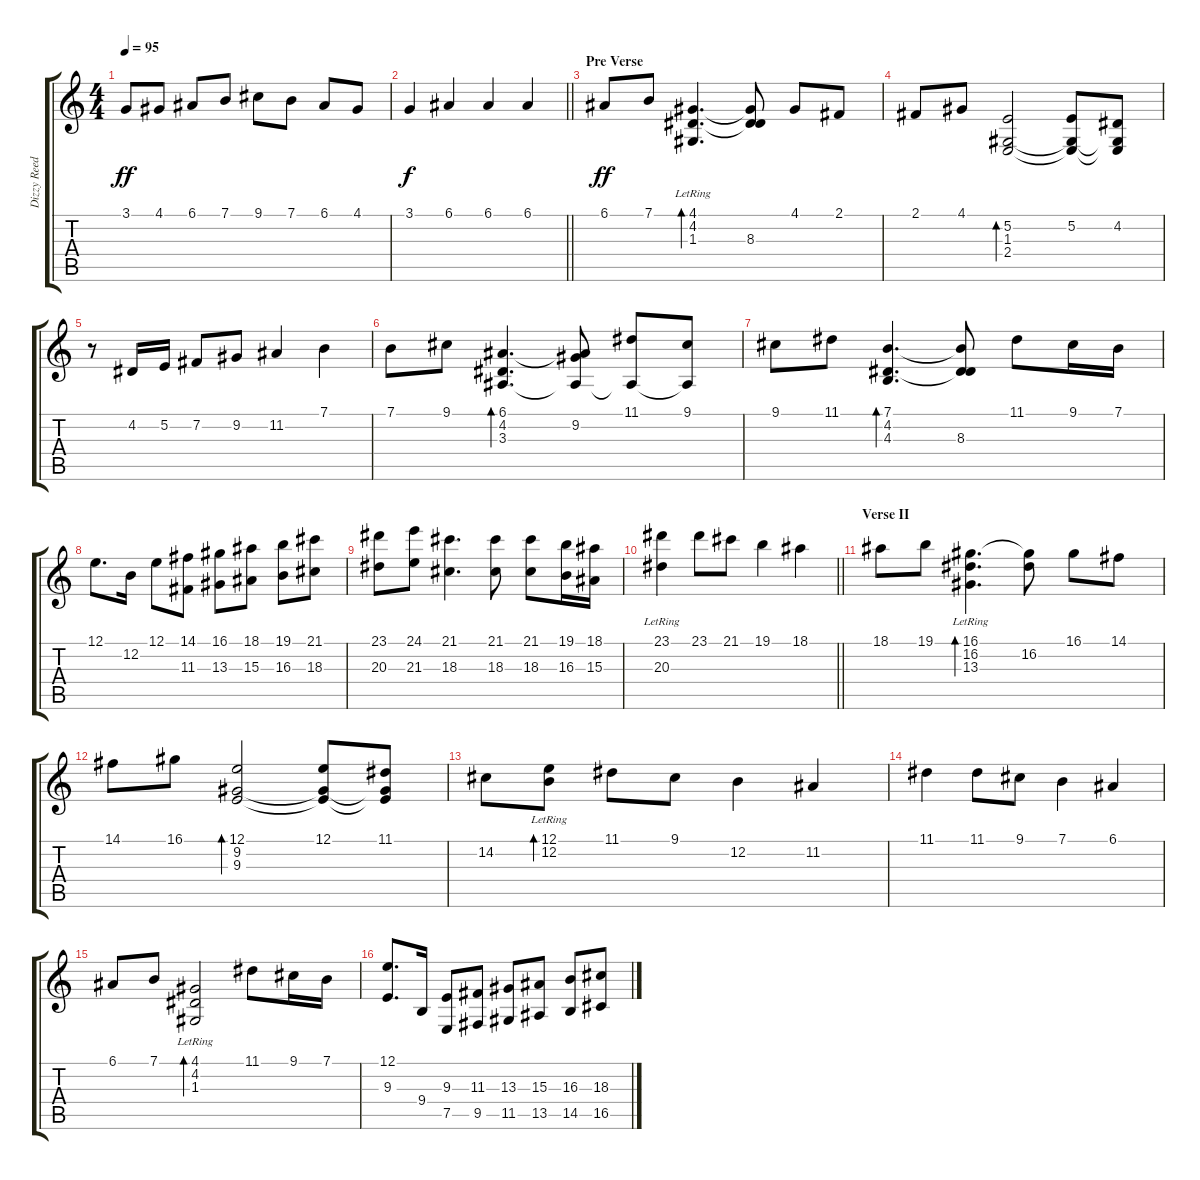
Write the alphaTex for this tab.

\track ("Dizzy Reed - Piano R'" "Dizzy Reed") {instrument acousticgrandpiano}
\staff {score tabs}
\tuning (E4 B3 G3 D3 A2 E2) {hide}
\ts (4 4)
\tempo 95
\clef g2
\ks c
3.1.8{dy ff} 4.1.8 6.1.8 7.1.8 9.1.8 7.1.8 6.1.8 4.1.8 |
\barLineRight lightlight
3.1.4{dy f} 6.1.4 6.1.4 6.1.4 |
\section ("" "Pre Verse")
6.1.8{dy ff} 7.1.8 (4.1 4.2{lr} 1.3).4{d bd 120} (4.1{t} 4.2{t} 8.3).8 4.1.8 2.1.8 |
2.1.8 4.1.8 (5.2 1.3 2.4).2{bd 120} (5.2 1.3{t} 2.4{t}).8 (4.2 1.3{t} 2.4{t}).8 |
r.8 4.2.16 5.2.16 7.2.8 9.2.8 11.2.4 7.1.4 |
7.1.8 9.1.8 (6.1 4.2 3.3).4{d bd 120} (6.1{t} 9.2 3.3{t}).8 (11.1 3.3{t}).8 (9.1 3.3{t}).8 |
9.1.8 11.1.8 (7.1 4.2 4.3).4{d bd 120} (7.1{t} 4.2{t} 8.3).8 11.1.8 9.1.16 7.1.16 |
12.1.8{d} 12.2.16 12.1.8 (14.1 11.3).8 (16.1 13.3).8 (18.1 15.3).8 (19.1 16.3).8 (21.1 18.3).8 |
(23.1 20.3).8 (24.1 21.3).8 (21.1 18.3).4{d} (21.1 18.3).8 (21.1 18.3).8 (19.1 16.3).16 (18.1 15.3).16 |
\barLineRight lightlight
(23.1 20.3{lr}).4 23.1.8 21.1.8 19.1.4 18.1.4 |
\section ("" "Verse II")
18.1.8 19.1.8 (16.1 16.2{lr} 13.3).4{d bd 120} (16.1{t} 16.2).8 16.1.8 14.1.8 |
14.1.8 16.1.8 (12.1 9.2 9.3).2{bd 120} (12.1 9.2{t} 9.3{t}).8 (11.1 9.2{t} 9.3{t}).8 |
14.2.8 (12.1 12.2{lr}).8{bd 60} 11.1.8 9.1.8 12.2.4 11.2.4 |
11.1.4 11.1.8 9.1.8 7.1.4 6.1.4 |
6.1.8 7.1.8 (4.1 4.2{lr} 1.3).2{bd 120} 11.1.8 9.1.16 7.1.16 |
(12.1 9.3).8{d} 9.4.16 (9.3 7.5).8 (11.3 9.5).8 (13.3 11.5).8 (15.3 13.5).8 (16.3 14.5).8 (18.3 16.5).8
